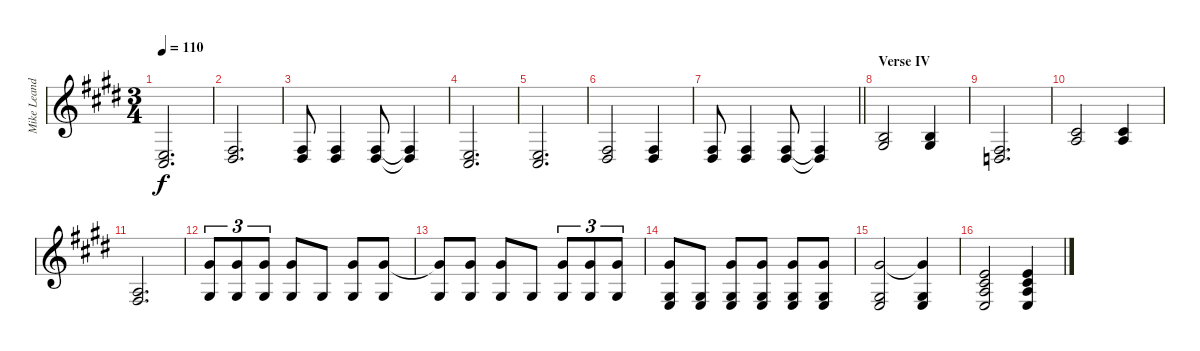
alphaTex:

\track ("Mike Leander's strings (violin, viola)" "Mike Leand") {instrument stringensemble1}
\staff {score}
\tuning (E4 B3 G3 D3 A2 E2) {hide}
\ts (3 4)
\tempo 110
\clef g2
\ks e
(2.4 4.5).2{d dy f} |
(1.4 9.5).2{d} |
(4.4 6.5).8 (4.4 6.5).4 (4.4 6.5).8 (4.4{t} 6.5{t}).4 |
(2.4 4.5).2{d} |
(2.4 4.5).2{d} |
(1.4 9.5).2 (1.4 9.5).4 |
\barLineRight lightlight
(4.4 6.5).8 (4.4 6.5).4 (4.4 6.5).8 (4.4{t} 6.5{t}).4 |
\section ("" "Verse IV")
(0.2 1.3).2 (0.2 1.3).4 |
(4.4 5.5).2{d} |
(2.2 2.3).2 (2.2 2.3).4 |
(2.3 4.4).2{d} |
(4.1 1.3).8{tu (3 2)} (4.1 1.3).8{tu (3 2)} (4.1 1.3).8{tu (3 2)} (4.1 1.3).8 1.3.8 (4.1 1.3).8 (4.1 1.3).8 |
(4.1{t} 1.3).8 (4.1 1.3).8 (4.1 1.3).8 1.3.8 (4.1 1.3).8{tu (3 2)} (4.1 1.3).8{tu (3 2)} (4.1 1.3).8{tu (3 2)} |
(4.1 1.3 2.4).8 (1.3 2.4).8 (4.1 1.3 2.4).8 (4.1 1.3 2.4).8 (4.1 1.3 2.4).8 (4.1 1.3 2.4).8 |
(4.1 1.3 2.4).2 (4.1{t} 1.3 2.4).4 |
(0.1 2.2 2.3 2.4).2 (0.1 2.2 2.3 2.4).4
